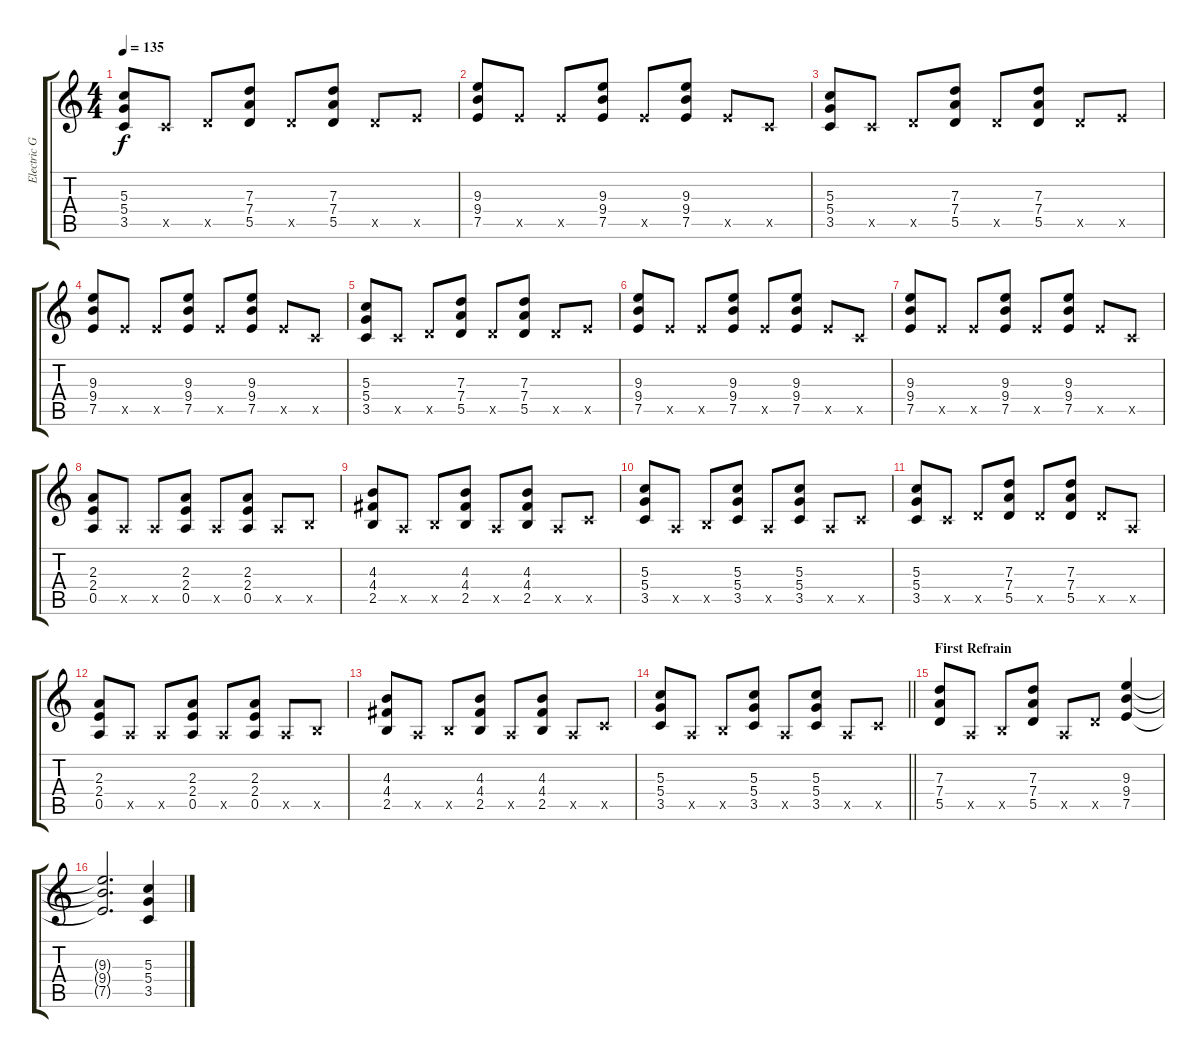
\track ("Electric Guitar I" "Electric G") {instrument distortionguitar}
\staff {score tabs}
\tuning (E4 B3 G3 D3 A2 E2) {hide}
\ts (4 4)
\tempo 135
\clef g2
\ks c
(5.3 5.4 3.5).8{dy f} 3.5{x}.8 5.5{x}.8 (7.3 7.4 5.5).8 5.5{x}.8 (7.3 7.4 5.5).8 5.5{x}.8 7.5{x}.8 |
(9.3 9.4 7.5).8 7.5{x}.8 7.5{x}.8 (9.3 9.4 7.5).8 7.5{x}.8 (9.3 9.4 7.5).8 7.5{x}.8 3.5{x}.8 |
(5.3 5.4 3.5).8 3.5{x}.8 5.5{x}.8 (7.3 7.4 5.5).8 5.5{x}.8 (7.3 7.4 5.5).8 5.5{x}.8 7.5{x}.8 |
(9.3 9.4 7.5).8 7.5{x}.8 7.5{x}.8 (9.3 9.4 7.5).8 7.5{x}.8 (9.3 9.4 7.5).8 7.5{x}.8 3.5{x}.8 |
(5.3 5.4 3.5).8 3.5{x}.8 5.5{x}.8 (7.3 7.4 5.5).8 5.5{x}.8 (7.3 7.4 5.5).8 5.5{x}.8 7.5{x}.8 |
(9.3 9.4 7.5).8 7.5{x}.8 7.5{x}.8 (9.3 9.4 7.5).8 7.5{x}.8 (9.3 9.4 7.5).8 7.5{x}.8 3.5{x}.8 |
(9.3 9.4 7.5).8 7.5{x}.8 7.5{x}.8 (9.3 9.4 7.5).8 7.5{x}.8 (9.3 9.4 7.5).8 7.5{x}.8 3.5{x}.8 |
(2.3 2.4 0.5).8 0.5{x}.8 0.5{x}.8 (2.3 2.4 0.5).8 0.5{x}.8 (2.3 2.4 0.5).8 0.5{x}.8 2.5{x}.8 |
(4.3 4.4 2.5).8 0.5{x}.8 2.5{x}.8 (4.3 4.4 2.5).8 0.5{x}.8 (4.3 4.4 2.5).8 0.5{x}.8 3.5{x}.8 |
(5.3 5.4 3.5).8 0.5{x}.8 2.5{x}.8 (5.3 5.4 3.5).8 0.5{x}.8 (5.3 5.4 3.5).8 0.5{x}.8 3.5{x}.8 |
(5.3 5.4 3.5).8 3.5{x}.8 5.5{x}.8 (7.3 7.4 5.5).8 5.5{x}.8 (7.3 7.4 5.5).8 5.5{x}.8 0.5{x}.8 |
(2.3 2.4 0.5).8 0.5{x}.8 0.5{x}.8 (2.3 2.4 0.5).8 0.5{x}.8 (2.3 2.4 0.5).8 0.5{x}.8 2.5{x}.8 |
(4.3 4.4 2.5).8 0.5{x}.8 2.5{x}.8 (4.3 4.4 2.5).8 0.5{x}.8 (4.3 4.4 2.5).8 0.5{x}.8 3.5{x}.8 |
\barLineRight lightlight
(5.3 5.4 3.5).8 0.5{x}.8 2.5{x}.8 (5.3 5.4 3.5).8 0.5{x}.8 (5.3 5.4 3.5).8 0.5{x}.8 3.5{x}.8 |
\section ("" "First Refrain")
(7.3 7.4 5.5).8 0.5{x}.8 2.5{x}.8 (7.3 7.4 5.5).8 0.5{x}.8 5.5{x}.8 (9.3 9.4 7.5).4 |
(9.3{t} 9.4{t} 7.5{t}).2{d} (5.3 5.4 3.5).4
